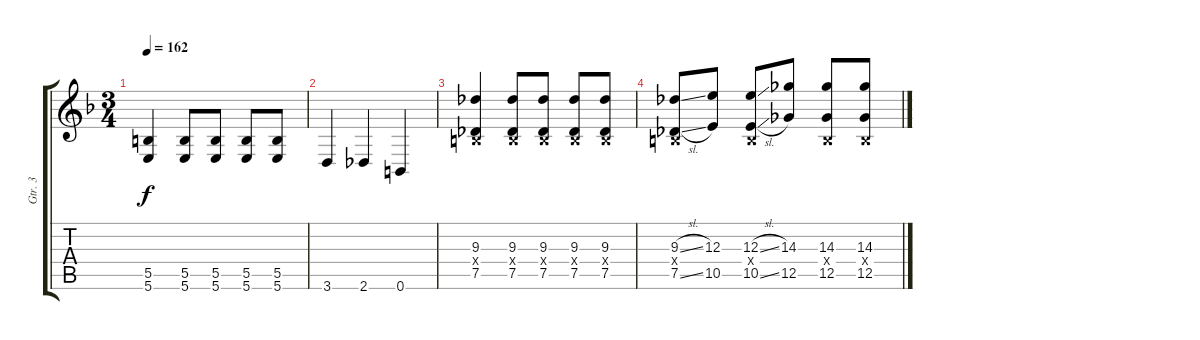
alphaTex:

\track ("Gtr. 3" "Gtr. 3") {instrument distortionguitar}
\staff {score tabs}
\tuning (Db4 Ab3 E3 B2 Gb2 B1) {hide}
\ts (3 4)
\tempo 162
\clef g2
\ks dminor
(5.5 5.6).4{dy f} (5.5 5.6).8 (5.5 5.6).8 (5.5 5.6).8 (5.5 5.6).8 |
3.6.4 2.6.4 0.6.4 |
(9.3 0.4{x} 7.5).4 (9.3 0.4{x} 7.5).8 (9.3 0.4{x} 7.5).8 (9.3 0.4{x} 7.5).8 (9.3 0.4{x} 7.5).8 |
(9.3{sl} 0.4{x} 7.5{sl}).8 (12.3 10.5).8 (12.3{sl} 0.4{x} 10.5{sl}).8 (14.3 12.5).8 (14.3 0.4{x} 12.5).8 (14.3 0.4{x} 12.5).8
